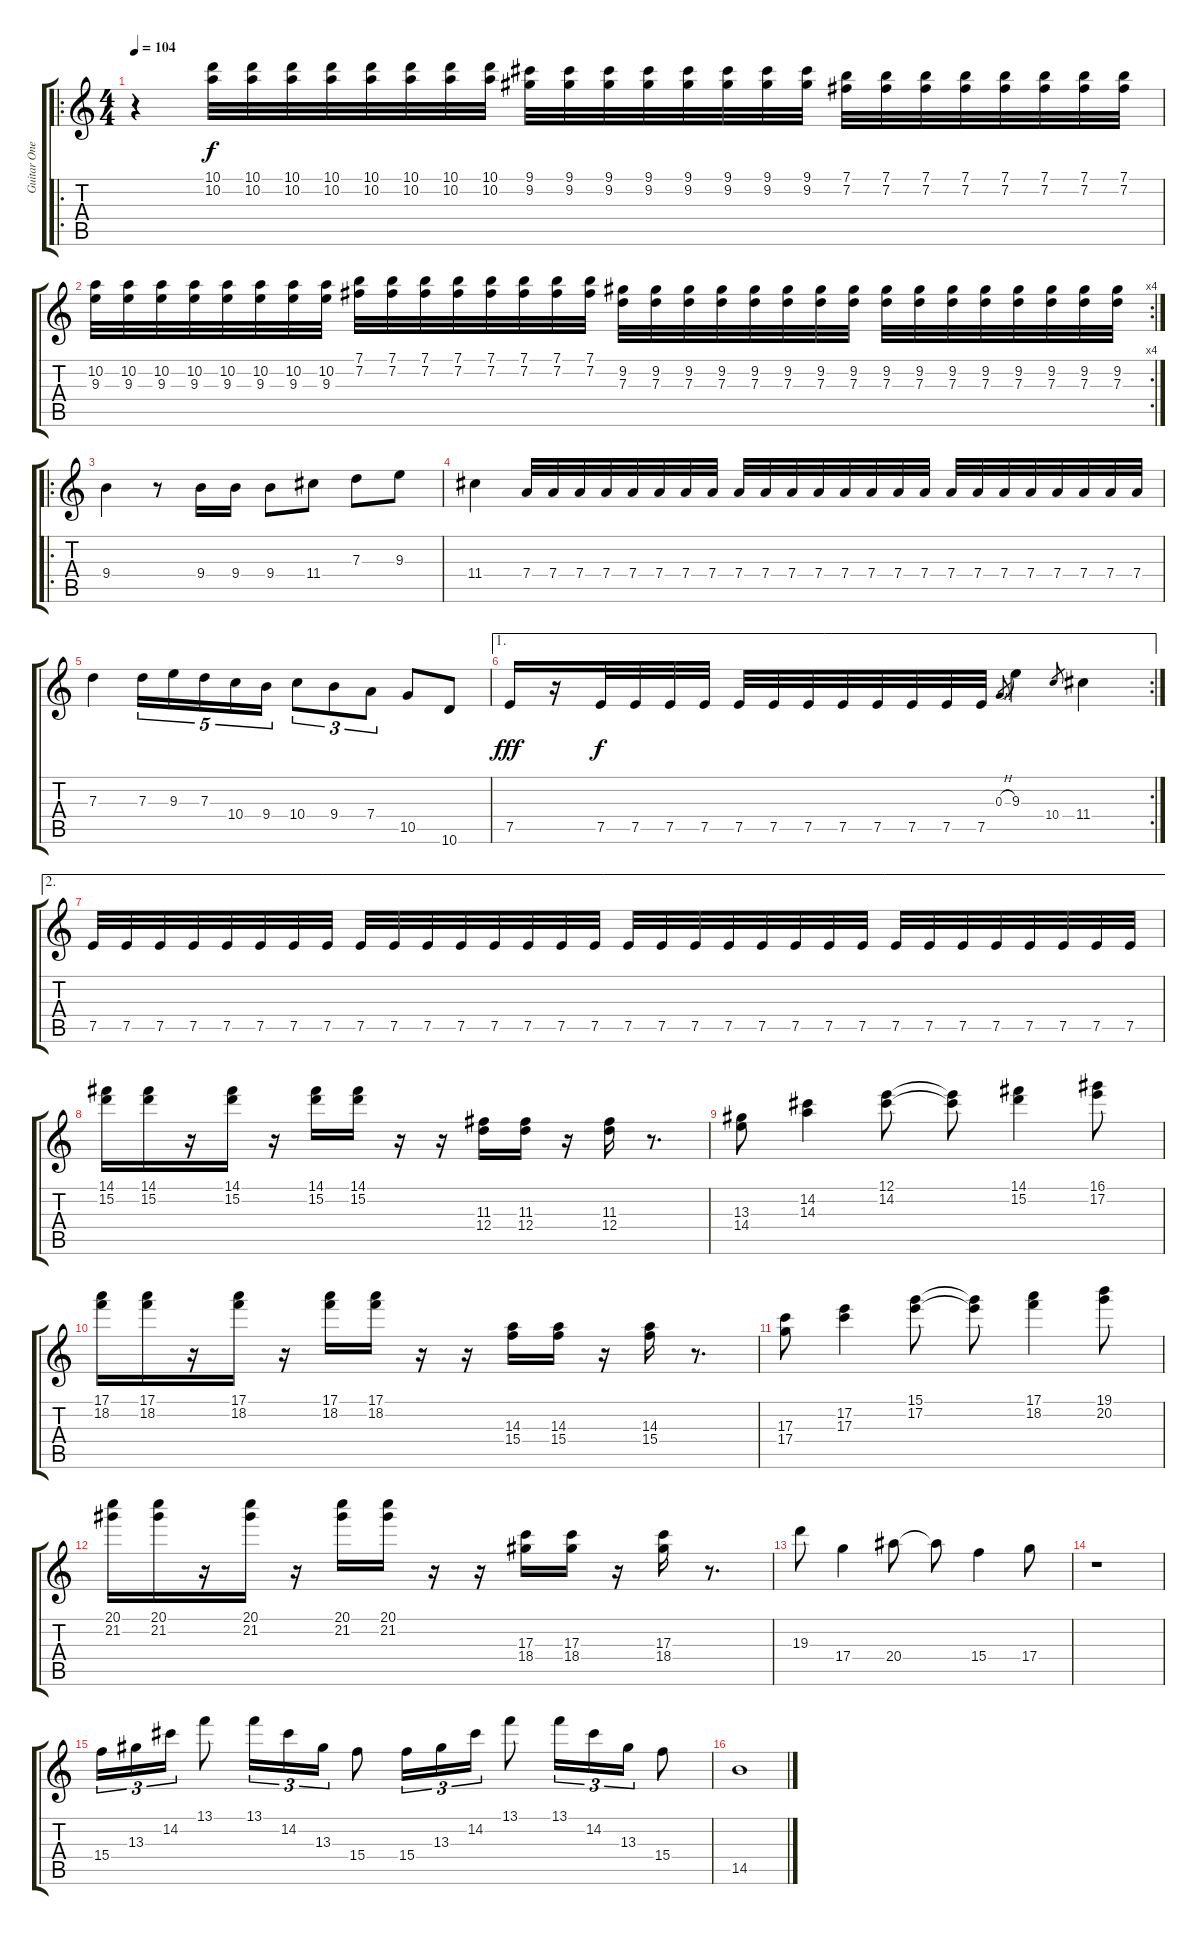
\track ("Guitar One" "Guitar One") {instrument electricguitarclean}
\staff {score tabs}
\tuning (E4 B3 G3 D3 A2 E2) {hide}
\ro
\ts (4 4)
\tempo 104
\clef g2
\ks c
r.4{dy f instrument electricguitarclean} (10.1 10.2).32 (10.1 10.2).32 (10.1 10.2).32 (10.1 10.2).32 (10.1 10.2).32 (10.1 10.2).32 (10.1 10.2).32 (10.1 10.2).32 (9.1 9.2).32 (9.1 9.2).32 (9.1 9.2).32 (9.1 9.2).32 (9.1 9.2).32 (9.1 9.2).32 (9.1 9.2).32 (9.1 9.2).32 (7.1 7.2).32 (7.1 7.2).32 (7.1 7.2).32 (7.1 7.2).32 (7.1 7.2).32 (7.1 7.2).32 (7.1 7.2).32 (7.1 7.2).32 |
\rc 4
(10.2 9.3).32 (10.2 9.3).32 (10.2 9.3).32 (10.2 9.3).32 (10.2 9.3).32 (10.2 9.3).32 (10.2 9.3).32 (10.2 9.3).32 (7.1 7.2).32 (7.1 7.2).32 (7.1 7.2).32 (7.1 7.2).32 (7.1 7.2).32 (7.1 7.2).32 (7.1 7.2).32 (7.1 7.2).32 (9.2 7.3).32 (9.2 7.3).32 (9.2 7.3).32 (9.2 7.3).32 (9.2 7.3).32 (9.2 7.3).32 (9.2 7.3).32 (9.2 7.3).32 (9.2 7.3).32 (9.2 7.3).32 (9.2 7.3).32 (9.2 7.3).32 (9.2 7.3).32 (9.2 7.3).32 (9.2 7.3).32 (9.2 7.3).32 |
\ro
9.4.4 r.8 9.4.16 9.4.16 9.4.8 11.4.8 7.3.8 9.3.8 |
11.4.4 7.4.32 7.4.32 7.4.32 7.4.32 7.4.32 7.4.32 7.4.32 7.4.32 7.4.32 7.4.32 7.4.32 7.4.32 7.4.32 7.4.32 7.4.32 7.4.32 7.4.32 7.4.32 7.4.32 7.4.32 7.4.32 7.4.32 7.4.32 7.4.32 |
7.3.4 7.3.16{tu (5 4)} 9.3.16{tu (5 4)} 7.3.16{tu (5 4)} 10.4.16{tu (5 4)} 9.4.16{tu (5 4)} 10.4.8{tu (3 2)} 9.4.8{tu (3 2)} 7.4.8{tu (3 2)} 10.5.8 10.6.8 |
\ae 1
\rc 2
7.5.16{dy fff} r.16 7.5.32{dy f} 7.5.32 7.5.32 7.5.32 7.5.32 7.5.32 7.5.32 7.5.32 7.5.32 7.5.32 7.5.32 7.5.32 0.3{h}.8{gr} 9.3.4 10.4.8{gr} 11.4.4 |
\ae 2
7.5.32 7.5.32 7.5.32 7.5.32 7.5.32 7.5.32 7.5.32 7.5.32 7.5.32 7.5.32 7.5.32 7.5.32 7.5.32 7.5.32 7.5.32 7.5.32 7.5.32 7.5.32 7.5.32 7.5.32 7.5.32 7.5.32 7.5.32 7.5.32 7.5.32 7.5.32 7.5.32 7.5.32 7.5.32 7.5.32 7.5.32 7.5.32 |
(14.1 15.2).16{instrument electricguitarmuted} (14.1 15.2).16 r.16 (14.1 15.2).16 r.16 (14.1 15.2).16 (14.1 15.2).16 r.16 r.16 (11.3 12.4).16 (11.3 12.4).16 r.16 (11.3 12.4).16 r.8{d} |
(13.3 14.4).8 (14.2 14.3).4 (12.1 14.2).8 (12.1{t} 14.2{t}).8 (14.1 15.2).4 (16.1 17.2).8 |
(17.1 18.2).16 (17.1 18.2).16 r.16 (17.1 18.2).16 r.16 (17.1 18.2).16 (17.1 18.2).16 r.16 r.16 (14.3 15.4).16 (14.3 15.4).16 r.16 (14.3 15.4).16 r.8{d} |
(17.3 17.4).8 (17.2 17.3).4 (15.1 17.2).8 (15.1{t} 17.2{t}).8 (17.1 18.2).4 (19.1 20.2).8 |
(20.1 21.2).16 (20.1 21.2).16 r.16 (20.1 21.2).16 r.16 (20.1 21.2).16 (20.1 21.2).16 r.16 r.16 (17.3 18.4).16 (17.3 18.4).16 r.16 (17.3 18.4).16 r.8{d} |
19.3.8 17.4.4 20.4.8 20.4{t}.8 15.4.4 17.4.8 |
r.1 |
15.4.16{tu (3 2)} 13.3.16{tu (3 2)} 14.2.16{tu (3 2)} 13.1.8 13.1.16{tu (3 2)} 14.2.16{tu (3 2)} 13.3.16{tu (3 2)} 15.4.8 15.4.16{tu (3 2)} 13.3.16{tu (3 2)} 14.2.16{tu (3 2)} 13.1.8 13.1.16{tu (3 2)} 14.2.16{tu (3 2)} 13.3.16{tu (3 2)} 15.4.8 |
14.5.1
